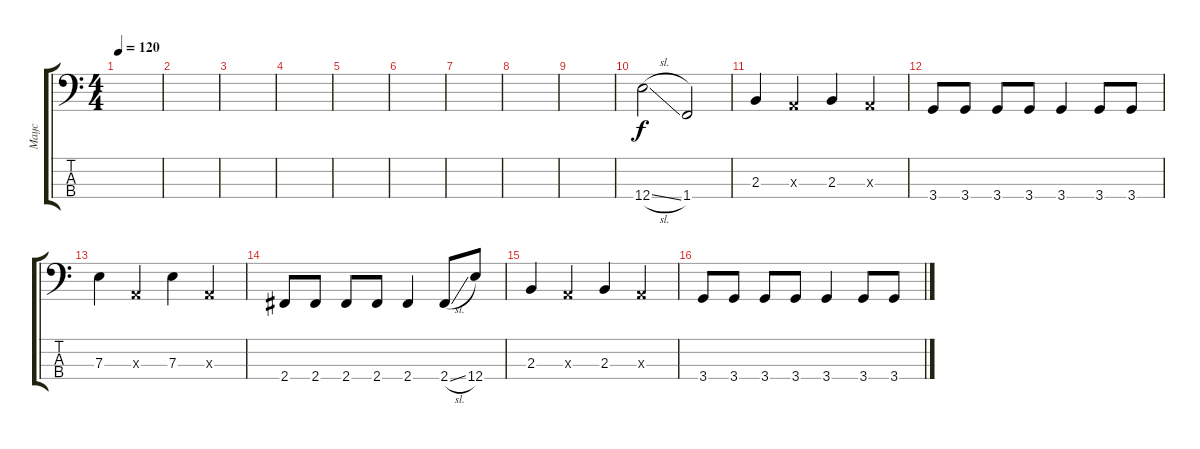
\track ("Маус" "Маус") {instrument electricbassfinger}
\staff {score tabs}
\tuning (G2 D2 A1 E1) {hide}
\ts (4 4)
\tempo 120
\clef f4
\ks c
|
|
|
|
|
|
|
|
|
12.4{sl}.2 1.4.2 |
2.3.4 0.3{x}.4 2.3.4 0.3{x}.4 |
3.4.8 3.4.8 3.4.8 3.4.8 3.4.4 3.4.8 3.4.8 |
7.3.4 0.3{x}.4 7.3.4 0.3{x}.4 |
2.4.8 2.4.8 2.4.8 2.4.8 2.4.4 2.4{sl}.8 12.4.8 |
2.3.4 0.3{x}.4 2.3.4 0.3{x}.4 |
3.4.8 3.4.8 3.4.8 3.4.8 3.4.4 3.4.8 3.4.8
